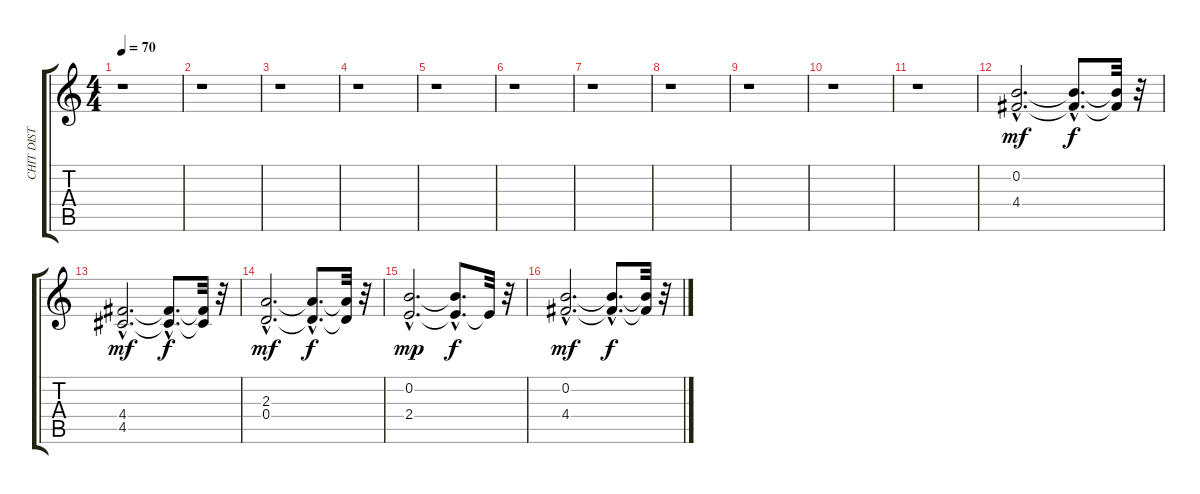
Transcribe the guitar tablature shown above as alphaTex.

\track ("CHIT DIST" "CHIT DIST") {instrument distortionguitar}
\staff {score tabs}
\tuning (E4 B3 G3 D3 A2 E2) {hide}
\ts (4 4)
\tempo 70
\clef g2
\ks c
r.1{dy mp} |
r.1 |
r.1 |
r.1 |
r.1 |
r.1 |
r.1 |
r.1 |
r.1 |
r.1 |
r.1 |
(0.2{hac} 4.4{hac}).2{d dy mf} (0.2{hac t} 4.4{hac t}).8{d dy f} (0.2{t} 4.4{t}).32 r.32 |
(4.4{hac} 4.5{hac}).2{d dy mf} (4.4{hac t} 4.5{hac t}).8{d dy f} (4.4{t} 4.5{t}).32 r.32 |
(2.3{hac} 0.4{hac}).2{d dy mf} (2.3{hac t} 0.4{hac t}).8{d dy f} (2.3{t} 0.4{t}).32 r.32 |
(0.2{hac} 2.4{hac}).2{d dy mp} (0.2{hac t} 2.4{hac t}).8{d dy f} 2.4{t}.32 r.32 |
(0.2{hac} 4.4{hac}).2{d dy mf} (0.2{hac t} 4.4{hac t}).8{d dy f} (0.2{t} 4.4{t}).32 r.32
